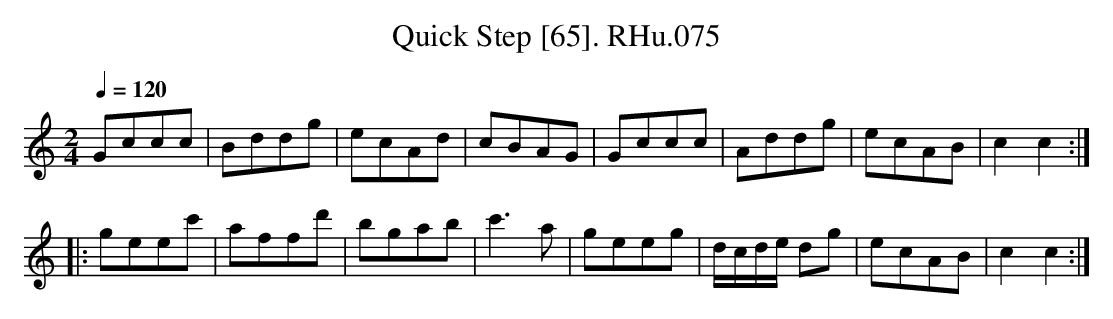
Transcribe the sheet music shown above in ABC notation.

X:1
T:Quick Step [65]. RHu.075
M:2/4
L:1/8
Q:1/4=120
K:C
Gccc|Bddg|ecAd|cBAG|\
Gccc|Addg|ecAB|c2c2:|
|:geec'|affd'|bgab|c'3a|\
geeg|d/c/d/e/ dg|ecAB|c2c2:|
